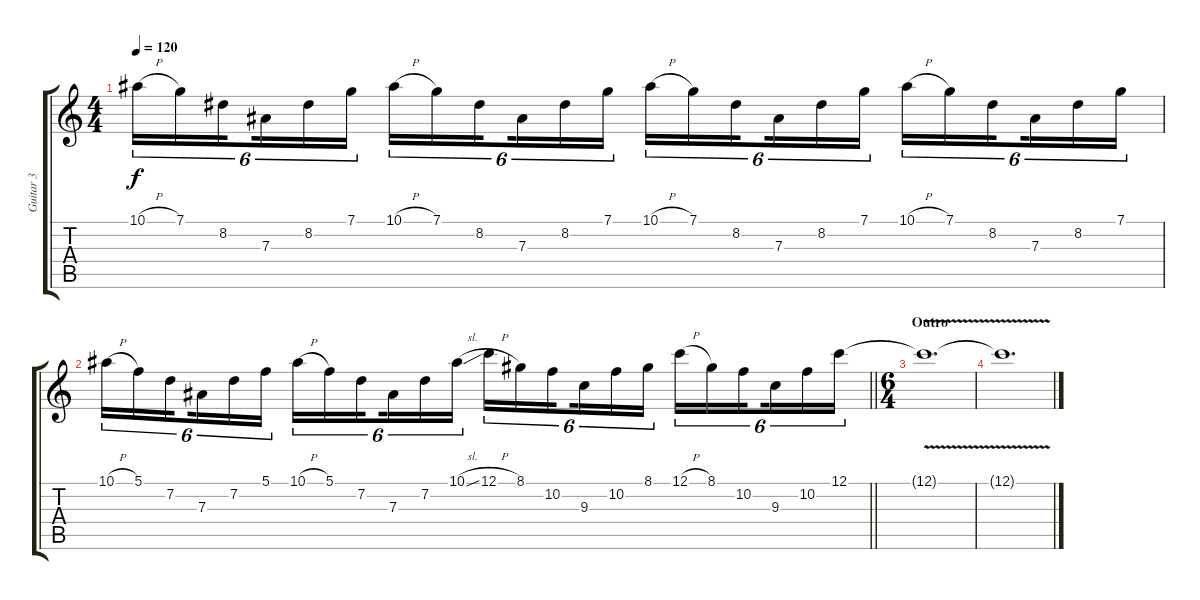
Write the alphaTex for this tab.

\track ("Guitar 3" "Guitar 3") {instrument distortionguitar}
\staff {score tabs}
\tuning (C4 G3 Eb3 Bb2 F2 C2) {hide}
\ts (4 4)
\tempo 120
\clef g2
\ks c
10.1{h}.16{tu (6 4) dy f} 7.1.16{tu (6 4)} 8.2.16{tu (6 4) beam splitsecondary} 7.3.16{tu (6 4)} 8.2.16{tu (6 4)} 7.1.16{tu (6 4)} 10.1{h}.16{tu (6 4)} 7.1.16{tu (6 4)} 8.2.16{tu (6 4) beam splitsecondary} 7.3.16{tu (6 4)} 8.2.16{tu (6 4)} 7.1.16{tu (6 4)} 10.1{h}.16{tu (6 4)} 7.1.16{tu (6 4)} 8.2.16{tu (6 4) beam splitsecondary} 7.3.16{tu (6 4)} 8.2.16{tu (6 4)} 7.1.16{tu (6 4)} 10.1{h}.16{tu (6 4)} 7.1.16{tu (6 4)} 8.2.16{tu (6 4) beam splitsecondary} 7.3.16{tu (6 4)} 8.2.16{tu (6 4)} 7.1.16{tu (6 4)} |
\barLineRight lightlight
10.1{h}.16{tu (6 4)} 5.1.16{tu (6 4)} 7.2.16{tu (6 4) beam splitsecondary} 7.3.16{tu (6 4)} 7.2.16{tu (6 4)} 5.1.16{tu (6 4)} 10.1{h}.16{tu (6 4)} 5.1.16{tu (6 4)} 7.2.16{tu (6 4) beam splitsecondary} 7.3.16{tu (6 4)} 7.2.16{tu (6 4)} 10.1{sl}.16{tu (6 4)} 12.1{h}.16{tu (6 4)} 8.1.16{tu (6 4)} 10.2.16{tu (6 4) beam splitsecondary} 9.3.16{tu (6 4)} 10.2.16{tu (6 4)} 8.1.16{tu (6 4)} 12.1{h}.16{tu (6 4)} 8.1.16{tu (6 4)} 10.2.16{tu (6 4) beam splitsecondary} 9.3.16{tu (6 4)} 10.2.16{tu (6 4)} 12.1.16{tu (6 4)} |
\ts (6 4)
\section ("" "Outro")
12.1{v t}.1{d} |
12.1{t}.1{d volume 0}
